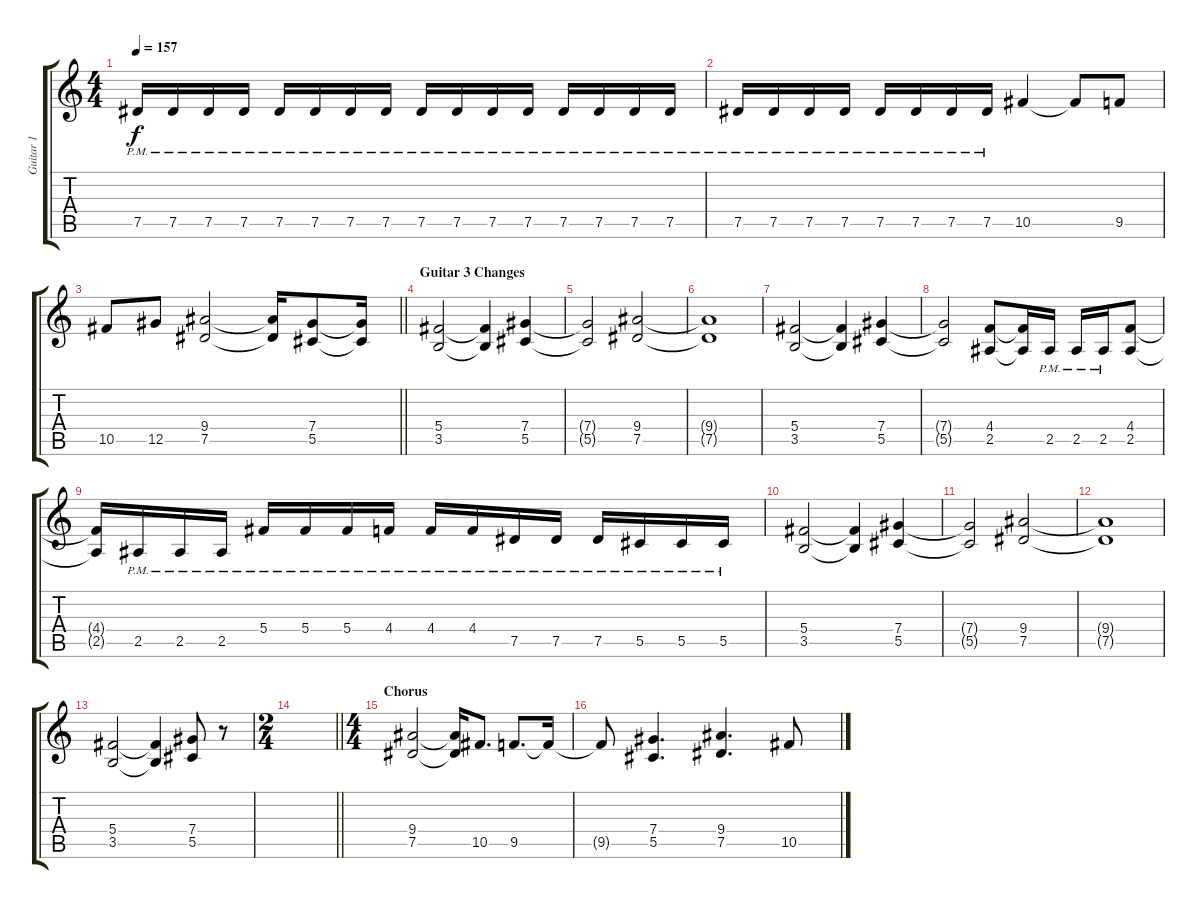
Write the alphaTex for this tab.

\track ("Guitar 1" "Guitar 1") {instrument distortionguitar}
\staff {score tabs}
\tuning (Eb4 Bb3 Gb3 Db3 Ab2 Eb2) {hide}
\ts (4 4)
\tempo 157
\clef g2
\ks c
7.5{pm}.16{dy f} 7.5{pm}.16 7.5{pm}.16 7.5{pm}.16 7.5{pm}.16 7.5{pm}.16 7.5{pm}.16 7.5{pm}.16 7.5{pm}.16 7.5{pm}.16 7.5{pm}.16 7.5{pm}.16 7.5{pm}.16 7.5{pm}.16 7.5{pm}.16 7.5{pm}.16 |
7.5{pm}.16 7.5{pm}.16 7.5{pm}.16 7.5{pm}.16 7.5{pm}.16 7.5{pm}.16 7.5{pm}.16 7.5{pm}.16 10.5.4 10.5{t}.8 9.5.8 |
\barLineRight lightlight
10.5.8 12.5.8 (9.4 7.5).2 (9.4{t} 7.5{t}).16 (7.4 5.5).8 (7.4{t} 5.5{t}).16 |
\section ("" "Guitar 3 Changes")
(5.4 3.5).2 (5.4{t} 3.5{t}).4 (7.4 5.5).4 |
(7.4{t} 5.5{t}).2 (9.4 7.5).2 |
(9.4{t} 7.5{t}).1 |
(5.4 3.5).2 (5.4{t} 3.5{t}).4 (7.4 5.5).4 |
(7.4{t} 5.5{t}).2 (4.4 2.5).8 (4.4{t} 2.5{t}).16 2.5{pm}.16 2.5{pm}.16 2.5{pm}.16 (4.4 2.5).8 |
(4.4{t} 2.5{t}).16 2.5{pm}.16 2.5{pm}.16 2.5{pm}.16 5.4{pm}.16 5.4{pm}.16 5.4{pm}.16 4.4{pm}.16 4.4{pm}.16 4.4{pm}.16 7.5{pm}.16 7.5{pm}.16 7.5{pm}.16 5.5{pm}.16 5.5{pm}.16 5.5{pm}.16 |
(5.4 3.5).2 (5.4{t} 3.5{t}).4 (7.4 5.5).4 |
(7.4{t} 5.5{t}).2 (9.4 7.5).2 |
(9.4{t} 7.5{t}).1 |
(5.4 3.5).2 (5.4{t} 3.5{t}).4 (7.4 5.5).8 r.8 |
\ts (2 4)
\barLineRight lightlight
|
\ts (4 4)
\section ("" "Chorus")
(9.4 7.5).2 (9.4{t} 7.5{t}).16 10.5.8{d} 9.5.8{d} 9.5{t}.16 |
9.5{t}.8 (7.4 5.5).4{d} (9.4 7.5).4{d} 10.5.8
